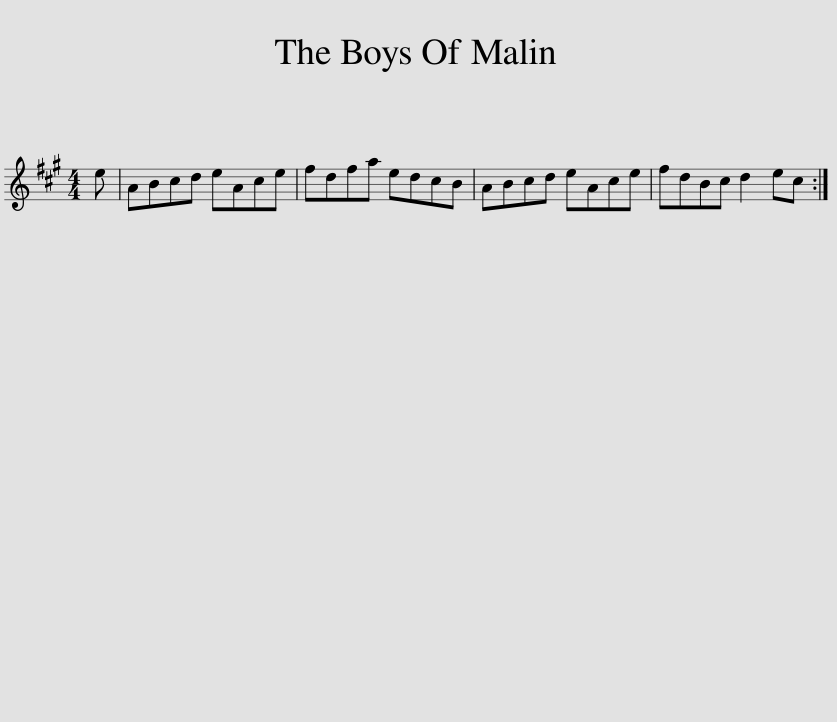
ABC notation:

X:1
L:1/8
M:4/4
I:linebreak $
K:A
V:1 treble
V:1
 e | ABcd eAce | fdfa edcB | ABcd eAce | fdBc d2 ec :| %5
